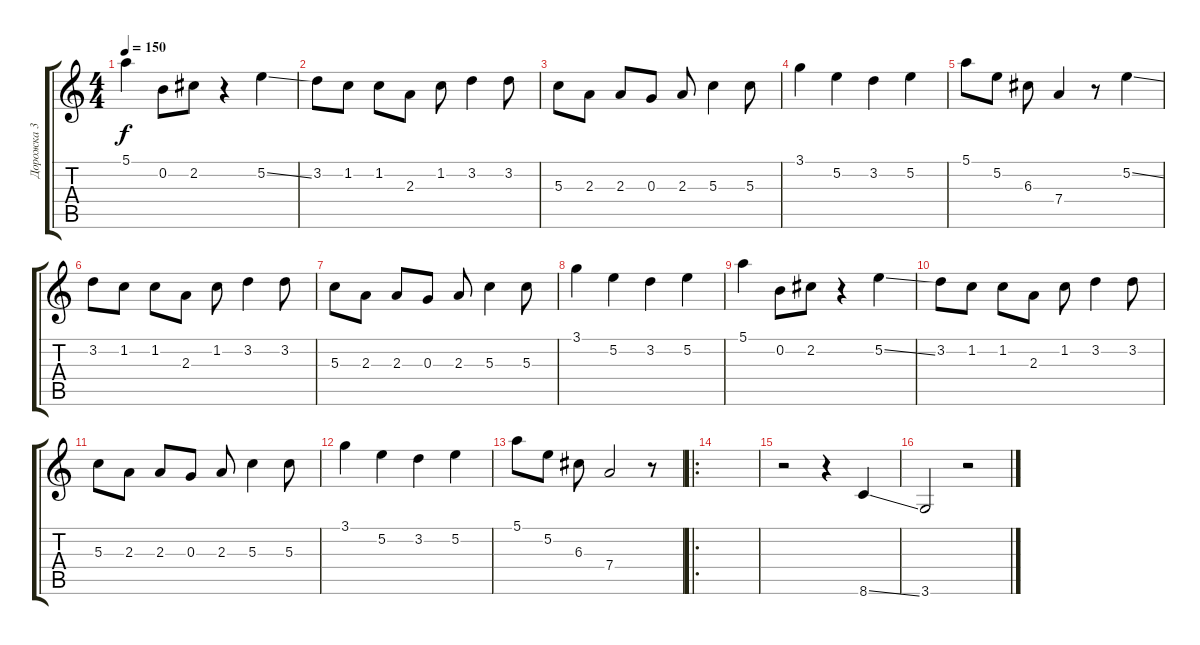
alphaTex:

\track ("Дорожка 3" "Дорожка 3") {instrument acousticguitarsteel}
\staff {score tabs}
\tuning (E4 B3 G3 D3 A2 E2) {hide}
\ts (4 4)
\tempo 150
\clef g2
\ks c
5.1.4{dy f} 0.2.8 2.2.8 r.4 5.2{ss}.4 |
3.2.8 1.2.8 1.2.8 2.3.8 1.2.8 3.2.4 3.2.8 |
5.3.8 2.3.8 2.3.8 0.3.8 2.3.8 5.3.4 5.3.8 |
3.1.4 5.2.4 3.2.4 5.2.4 |
5.1.8 5.2.8 6.3.8 7.4.4 r.8 5.2{ss}.4 |
3.2.8 1.2.8 1.2.8 2.3.8 1.2.8 3.2.4 3.2.8 |
5.3.8 2.3.8 2.3.8 0.3.8 2.3.8 5.3.4 5.3.8 |
3.1.4 5.2.4 3.2.4 5.2.4 |
5.1.4 0.2.8 2.2.8 r.4 5.2{ss}.4 |
3.2.8 1.2.8 1.2.8 2.3.8 1.2.8 3.2.4 3.2.8 |
5.3.8 2.3.8 2.3.8 0.3.8 2.3.8 5.3.4 5.3.8 |
3.1.4 5.2.4 3.2.4 5.2.4 |
5.1.8 5.2.8 6.3.8 7.4.2 r.8 |
\ro
|
r.2 r.4 8.6{ss}.4 |
3.6.2 r.2
